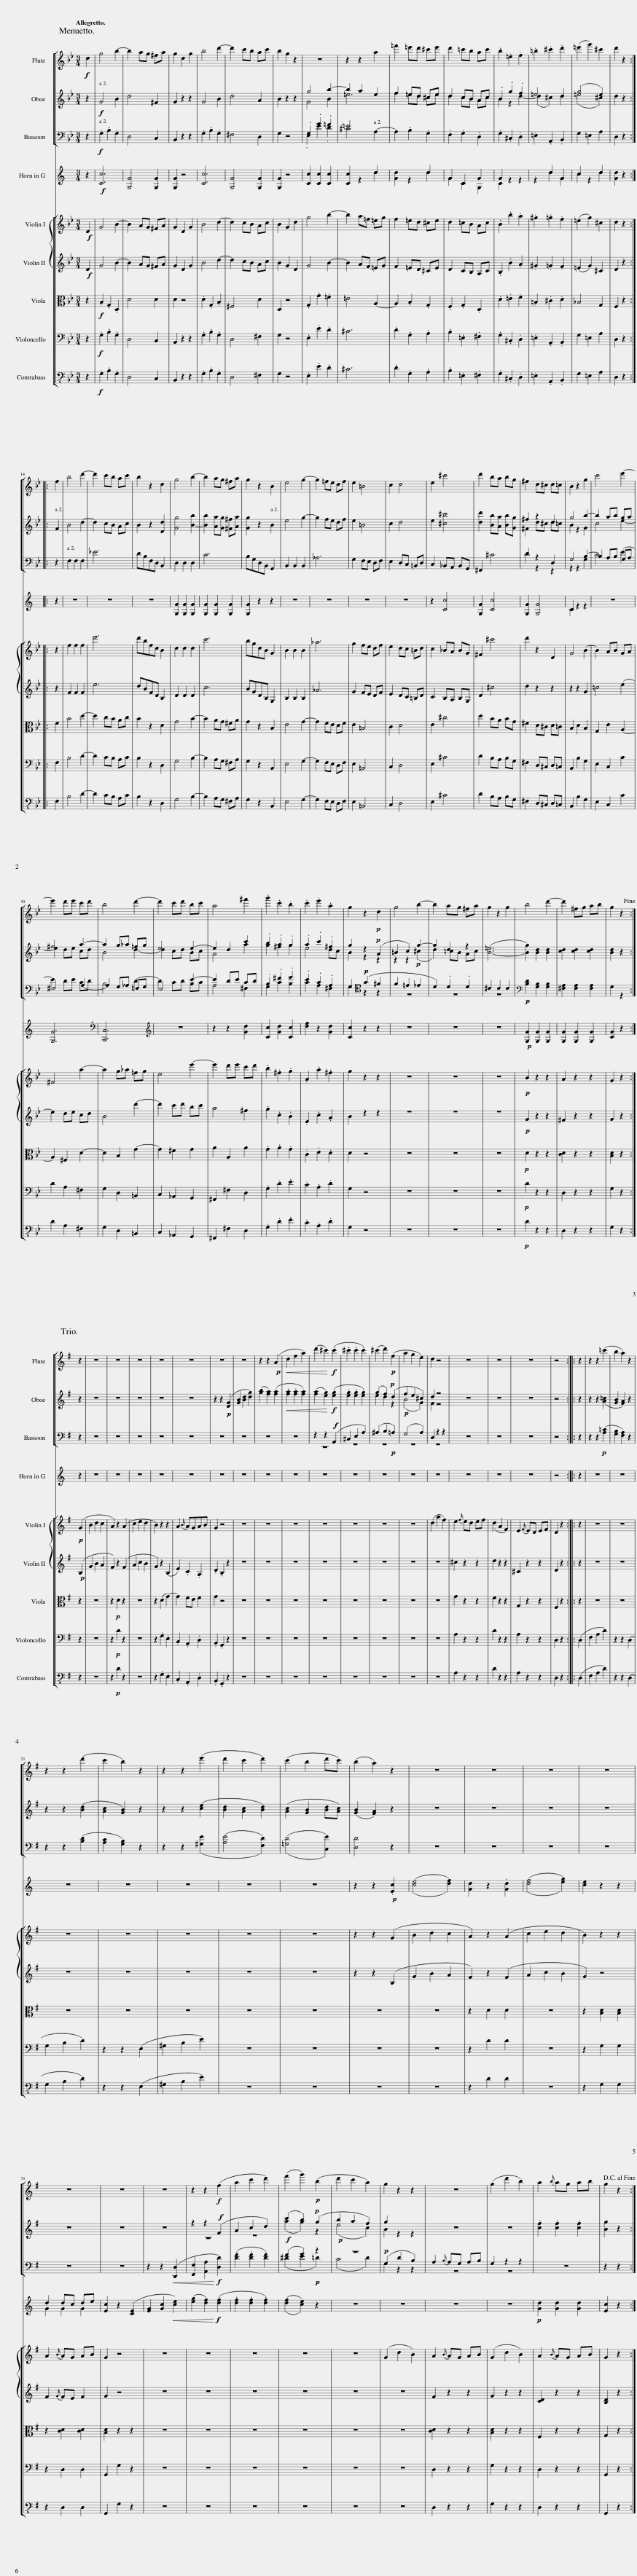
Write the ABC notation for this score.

X:1
%%score [ 1 ( 2 3 ) ( 4 5 ) ] ( 6 7 ) [ { 8 9 } 10 11 12 ]
L:1/8
Q:1/4=160
M:3/4
I:linebreak $
K:Bb
V:1 treble
V:2 treble
V:3 treble
V:4 bass
V:5 bass
V:6 treble transpose=-5
V:7 treble transpose="-5 "
V:8 treble
V:9 treble
V:10 alto
V:11 bass
V:12 bass-8
V:1
!f! d2 | g4 b2- | b2 ag ^fa | g2 d2 g2 | b4 d'2- | %5
 d'2 c'b ac' | b2 g2 z2 | z6 | z2 z2 a2 | =f'2 =e'd' ^c'e' | %10
 d'2 =c'b ac' | .b2 .=e2 .f2 | .=b2 .^c'2 .d'2 | (=e'2 g'2) ^c'2 | d'2 z2 ::$ %15
 f2 | b4 d'2- | d'2 c'b ac' | b2 z2 d2 | g4 b2- | %20
 b2 ag ^fa | g2 z2 B2 | e4 g2- | g2 =fe df | e2 =B4 | %25
 c2 d4 | e2 ^c'4 | d'2 ba bg | ^f2 d^c d=c | B2 z2 g2 | %30
 c'4 e'2- |$ e'2 d'e' c'd' | b4 d'2- | d'2 c'd' bc' | a4 ^f'2 | %35
 .g'2 .c'2 .b2 | .c'2 .e'2 .a2 | g2 z2!p! d2 | g4 b2- | b2 ag ^fa | %40
 g2 z2 g2 | b4 d'2- | d'2 ^fg ab | g2 z2!fine! :|$[K:G] z2 | %45
 z6 | z6 | z6 | z6 | z6 | %50
 z6 | z6 | z2 z2!p! (A2 |!<(! d2 f2 a2) | (d'2 ^c'2)!<)!!f! (.c'2 | %55
 .^c'2 .c'2 .c'2) | (^c'2 d'2)!p! (f2 | a2 g2 e2) | d2 z4 | z6 | %60
 z6 | z6 | z4 :: z2 | z2 z2 (=c'2 | %65
 b2 a2) z2 |$ z2 z2 (d'2 | c'2 b2) z2 | z2 z2 (e'2 | d'2 c'2 d'2) | %70
 (c'2 b2 d'c') | (b2 a2) z2 | z6 | z6 | z6 | %75
 z6 |$ z6 | z6 | z6 | z2 z2!f! (f2 | %80
 a2 c'2 d'2) | (f'2 g'2)!p! (b2 | d'2 c'2 a2) | g2 z2 z2 | z6 | %85
 (g2 d'2 b2) | a2{b} ag ab | g2 z2!D.C.! :| %88
V:2
 z2 |!f! G4 B2 | d4 ^F2 | G2 z2 z2 | G4 B2 | %5
 d4 A2 | B2 z2 z2 | g4 b2- | b2 a2 =e2 | f2 =ed ^ce | %10
 d2 cB Ac | .B2 .g2 .f2 | =e4 d2 | (g4 =e2) | d2 z2 ::$ %15
 F2 | B4 d2- | d2 cB Ac | B2 z2 [Dd]2 | [Gg]4 [B-b]2 | %20
 [Bb]2 [Aa][Gg] [^F^f][Aa] | [Gg]2 z2 B2 | e4 g2- | g2 fe df | e2 =B4 | %25
 c2 d4 | e2 [^c^c']4 | [dd']2 [Bb][Aa] [Bb][Gg] | ^f2 z2 d2 | g4 b2- | %30
 b2 ab ga |$ ^f4 a2- | a2 g_a =fg | e4 e2- | e2 d2 c'2 | %35
 .b2 .a2 .g2 | .a2 .c'2 .^f2 | g2 z2!p! (A2 | =B2 c2)!p! g2- | g2 d2 z2 | %40
 ([B-=e]6 | [Bg]2) [Bd]2 [Bd]2 | [cd]2 [cd]2 [cd]2 | [Bd]2 z2 :|$[K:G] z2 | %45
 z6 | z6 | z6 | z6 | z6 | %50
 z2 z2!p! ([DG]2 | [GB]2 [Bd]2 [dg]2) | ([gb]2 [fa]2) (.[fa]2 |!<(! .[fa]2 .[fa]2 .[fa]2) | ([fa]2 [eg]2)!<)!!f! (.[eg]2 | %55
 .[eg]2 .[eg]2 .[eg]2) | (g2 f2)!p! (d2 |!p! f2 e2 ^c2) | d2 z4 | z6 | %60
 z6 | z6 | z4 :: z2 | z2 z2 ([A=c]2 | %65
 [GB]2 [FA]2) z2 |$ z2 z2 ([Bd]2 | [Ac]2 [GB]2) z2 | z2 z2 ([ce]2 | [Bd]2 [Ac]2 [Bd]2) | %70
 ([Ac]2 [GB]2 [Bd][Ac]) | ([GB]2 [FA]2) z2 | z6 | z6 | z6 | %75
 z6 |$ z6 | z6 | z6 | z2 z2!f! (F2 | %80
 A2 c2 d2) |!f! (c'2 b2)!p! (g2 |!p! b2 a2 f2) | g2 z2 z2 | z6 | %85
 z6 | .[cf]2 .[cf]2 .[cf]2 | [Bg]2 z2 :| %88
V:3
 x2 | x6 | x6 | x6 | x6 | %5
 x6 | x6 | G4 B2 | =e6 | f2 =ed ^ce | %10
 d2 cB Ac | B2 z2 d2- | (d2 ^c2) d2 | (=e4 ^c2) | x4 ::$ %15
 x2 | x6 | x6 | x6 | x6 | %20
 x6 | x6 | x6 | x6 | x6 | %25
 x6 | x6 | x6 | ^F2 d^c d=c | B2 z2 G2 | %30
 c4 e2- |$ e2 de cd | B4 d2- | d2 cd Bc | A4 a2 | %35
 g2 ^f2 g2 | e4 dc | B2 z2 z2 | z2 z2 (^c2 | d2) =cB Ac | %40
 x6 | x6 | x6 | x4 :|$[K:G] x2 | %45
 x6 | x6 | x6 | x6 | x6 | %50
 x6 | x6 | x6 | x6 | x6 | %55
 x6 | e2 d2 z2 | (B4 G2) | F2 z4 | x6 | %60
 x6 | x6 | x4 :: x2 | x6 | %65
 x6 |$ x6 | x6 | x6 | x6 | %70
 x6 | x6 | x6 | x6 | x6 | %75
 x6 |$ x6 | x6 | x6 | z6 | %80
 z6 | (a2 g2) z2 | (e4 c2) | B2 x4 | x6 | %85
 x6 | x6 | x4 :| %88
V:4
 z2 |!f! .G,2 .B,2 .G,2 | D,4 C,2 | B,,2 z2 z2 | .G,2 .B,2 .G,2 | %5
 ^F,4 D,2 | G,2 z4 | .G,2 .G2 .=F2 | =E4 A,2- | A,2 .B,2 .G,2 | %10
 .F,2 .G,2 .D,2 | .G,2 .^C,2 .D,2 | .=E,2 .A,,2 .B,,2 | G,2 =E,2 A,2 | D,2 z2 ::$ %15
 z2 | F,2 F,2 F,2 | _E6 | DB,F,D, B,,2 | D,2 D,2 D,2 | %20
 C6 | B,G,D,B,, G,,2 | B,,2 B,,2 B,,2 | _A,6 | G,2 F,E, D,F, | %25
 E,2 D,C, =B,,D, | C,2 _B,,A,, B,,G,, | ^F,,2 ^C4 | D2 z2 D,2 | G,4 B,2- | %30
 B,2 A,B, G,A, |$ ^F,4 A,2- | A,2 G,_A, =F,G, | E,4 E2- | E2 DE CD | %35
 .B,2 .^F2 .G2 | .E2 .C2 .A,2 | G,2[K:tenor]!p! (G2 ^F2 | F2 =E2 _E2 | D2) .D2 .D2 | %40
 ^C2 C2 C2 |[K:bass]!p! [B,D]2 [G,B,]2 [G,B,]2 | [^F,A,]2 [F,A,]2 [F,A,]2 | G,2 z2 :|$[K:G] z2 | %45
 z6 | z6 | z6 | z6 | z6 | %50
 z6 | z6 | z6 | z6 | z2 z2!f! (A,,2 | %55
 ^C,2 E,2 A,2) | (^A,2 B,2!p! =A,2) | (G,4 A,2) | D,2 z2 z2 | z6 | %60
 z6 | z6 | z4 :: z2 | z2 z2!p! ([A,=C]2 | %65
 [G,B,]2 [F,A,]2) z2 |$ z2 z2 ([B,D]2 | [A,C]2 [G,B,]2) z2 | z2 z2 ([^G,E]2 | ([A,E]4 [F,D]2)) | %70
 (([=G,D]4 [C,E]2)) | [D,D]4 z2 | z6 | z6 | z6 | %75
 z6 |$ z6 | z6 | z2 z2!<(! ([D,,D,]2 | [F,,F,]2 [A,,A,]2!<)!!f! [D,D]2) | %80
 (.[DF]2 .[DF]2 .[DF]2) | (F2 G2)!p! z2 | z6 |!p! (G,2 D2 B,2) | A,2{B,} A,G, A,B, | %85
 G,2 z2 z2 | z6 | z2 z2 :| %88
V:5
 x2 | x6 | x6 | x6 | x6 | %5
 x6 | x6 | .E,2 .E2 .D2 | ^C4 x2 | x6 | %10
 x6 | x6 | x6 | x6 | x4 ::$ %15
 x2 | x6 | x6 | x6 | x6 | %20
 x6 | x6 | x6 | x6 | x6 | %25
 x6 | x6 | x6 | D2 z2 z2 | z2 z2 G,2 | %30
 C4 E2- |$ E2 DE CD | B,4 D2- | D2 CD B,C | A,4 ^F,2 | %35
 G,2 C2 B,2 | C2 A,2 ^F,2 | G,2[K:tenor] z2 z2 | z6 | z6 | %40
 z6 |[K:bass] x6 | x6 | x4 :|$[K:G] x2 | %45
 x6 | x6 | x6 | x6 | x6 | %50
 x6 | x6 | x6 | x6 | z6 | %55
 z6 | z6 | z6 | z6 | x6 | %60
 x6 | x6 | x4 :: x2 | x6 | %65
 x6 |$ x6 | x6 | x6 | x6 | %70
 x6 | x6 | x6 | x6 | x6 | %75
 x6 |$ x6 | x6 | x6 | x6 | %80
 x6 | (^D2 E2 =D2) | (C4 D2) | G,2 z2 z2 | z6 | %85
 z6 | x6 | x4 :| %88
V:6
[K:C] z2 |!f! [Cc]6 | [G,G]4 [G,G]2 | [G,G]2 z4 | [Cc]6 | %5
 [G,G]4 [G,G]2 | [G,G]2 z4 | [Cc]2 [Cc]2 [Cc]2 | [Cc]2 z2 d2 | [Gd]2 z2 d2 | %10
 G2 C2 G2 | G2 z2 z2 | z2 d2 G2 | c2 z2 d2 | [Gd]2 z2 ::$ %15
 z2 | z6 | z6 | z6 | [G,G]2 [G,G]2 [G,G]2 | %20
 [G,G]2 [G,G]2 [G,G]2 | [G,G]2 z2 z2 | z6 | z6 | z6 | %25
 z6 | z2 [Cc]4 | [G,G]2 [Cc]4 | [G,G]2 [G,G]4 | C2 z2 z2 | %30
 z6 |$ [G,G]6 |[K:bass+8] [C,,C,]6 |[K:treble] z6 | z2 z2 [Gd]2 | %35
 [Cc]2 [Gd]2 [Cc]2 | [df]2 z2 [Gd]2 | [Cc]2 z2 z2 | z6 | z6 | %40
 z6 |!p! [G,G]2 [G,G]2 [G,G]2 | [G,G]2 [G,G]2 [G,G]2 | [CG]2 z2 :|$[K:C] z2 | %45
 z6 | z6 | z6 | z6 | z6 | %50
 z6 | z6 | z6 | z6 | z6 | %55
 z6 | z6 | z6 | z6 | z6 | %60
 z6 | z6 | z4 :: z2 | z6 | %65
 z6 |$ z6 | z6 | z6 | z6 | %70
 z6 | z2 z2!p! .[Ec]2 | (([ce]4 [df]2)) | [Gd]2 z2 .[Gd]2 | (([df]4 [eg]2)) | %75
 [ce]2 z2 z2 |$ d2 dc de | [Ec]2 z2 ([CE]2 | [EG]2 [Gc]2!<(! [ce]2) | ([eg]2 [df]2)!<)!!f! (.[df]2 | %80
 .[df]2 .[df]2 .[df]2) | (([df]2 [ce]2)) z2 | z6 | z6 | z6 | %85
 z6 |!p! [Gd]2 [Gd]2 [Gd]2 | [Ec]2 z2 :| %88
V:7
[K:C] x2 | x6 | x6 | x6 | x6 | %5
 x6 | x6 | x6 | x4 d2 | x4 d2 | %10
 G2 C2 G,2 | C2 x4 | x2 d2 G2 | c2 x2 d2 | x4 ::$ %15
 x2 | x6 | x6 | x6 | x6 | %20
 x6 | x6 | x6 | x6 | x6 | %25
 x6 | x6 | x6 | x6 | C2 x4 | %30
 x6 |$ x6 |[K:bass+8] x6 |[K:treble] x6 | x6 | %35
 x6 | x6 | x6 | x6 | x6 | %40
 x6 | x6 | x6 | x4 :|$[K:C] x2 | %45
 x6 | x6 | x6 | x6 | x6 | %50
 x6 | x6 | x6 | x6 | x6 | %55
 x6 | x6 | x6 | x6 | x6 | %60
 x6 | x6 | x4 :: x2 | x6 | %65
 x6 |$ x6 | x6 | x6 | x6 | %70
 x6 | x6 | x6 | x6 | x6 | %75
 x6 |$ G2 G2 G2 | x6 | x6 | x6 | %80
 x6 | x6 | x6 | x6 | x6 | %85
 x6 | x6 | x4 :| %88
V:8
!f! D2 | G4 B2- | B2 AG ^FA | G2 D2 G2 | B4 d2- | %5
 d2 cB Ac | B2 G2 d2 | g4 b2- | b2 a=f =eg | f2 =ed ^ce | %10
 d2 =cB Ac | .B2 .b2 .a2 | .^g2 .=g2 .f2 | (=e2 g2) ^c2 | d2 z2 ::$ %15
 z2 | f2 f2 f2 | e'6 | d'bfd B2 | d2 d2 d2 | %20
 c'6 | bgdB G2 | B2 B2 B2 | _a6 | g2 fe df | %25
 e2 dc =Bd | c2 _BA BG | ^F2 ^c'4 | d'2 z2 D2 | G4 B2- | %30
 B2 AB GA |$ ^F4 a2- | a2 g_a =fg | e4 e'2- | e'2 d'e' c'd' | %35
 .b2 .^f2 .g2 | .A2 .a2 .^f2 | g2 z2 z2 | z6 | z6 | %40
 z6 |!p! B2 z2 z2 | A2 z2 z2 | G2 z2 :|$[K:G]!p! (G2 | %45
 B2 d2 c2 | A2) z2 (A2 | c2 e2 d2 | B2) z2 z2 | A2{B} AGAB | %50
 G2 z4 | z6 | z6 | z6 | z6 | %55
 z6 | z6 | z6 | (d2 a2 f2) | e2{f} ed ef | %60
 (d2 A2 F2) | E2{F} ED EF | D2 z2 :: z2 | z6 | %65
 z6 |$ z6 | z6 | z6 | z6 | %70
 z6 | z2 z2 (G2 | B2 d2 c2 | A2) z2 (A2 | c2 e2 d2 | %75
 B2) z2 z2 |$ A2{B} AG AB | G2 z4 | z6 | z6 | %80
 z6 | z6 | z6 | (G2 d2 B2) | A2{B} AG AB | %85
 (G2 d2 B2) | A2{B} AG AB | G2 z2 :| %88
V:9
!f! D2 | G4 B2- | B2 AG ^FA | G2 D2 G2 | B4 d2- | %5
 d2 cB Ac | B2 G2 D2 | G4 B2- | B2 AF =EG | F2 =ED ^CE | %10
 D2 CB, A,C | .B,2 .B2 .A2 | .^G2 .=G2 .F2 | (=E2 G2) ^C2 | D2 z2 ::$ %15
 z2 | F2 F2 F2 | e6 | dBFD B,2 | D2 D2 D2 | %20
 c6 | BGDB, G,2 | B,2 B,2 B,2 | _A6 | G2 FE DF | %25
 E2 DC =B,D | C2 B,A, B,G, | D2 ^c4 | d2 z2 z2 | z2 z2 G2 | %30
 =c4 e2- |$ e2 de cd | B4 d'2- | d'2 c'd' bc' | a4 ^f2 | %35
 .g2 .c2 .B2 | .E2 .c2 .A2 | B2 z2 z2 | z6 | z6 | %40
 z6 |!p! G2 z2 z2 | ^F2 z2 z2 | G2 z2 :|$[K:G]!p! (B,2 | %45
 G2 B2 A2 | F2) z2 (F2 | A2 c2 B2 | G2) z2 (B,2 | E2) .C2 .A,2 | %50
 .D2 .B,2 z2 | z6 | z6 | z6 | z6 | %55
 z6 | z6 | z6 | z6 | ^c2 z2 z2 | %60
 d2 z2 z2 | ^C2 z2 z2 | D2 z2 :: z2 | z6 | %65
 z6 |$ z6 | z6 | z6 | z6 | %70
 z6 | z2 z2 (B,2 | G2 B2 A2 | F2) z2 (F2 | A2 c2 B2 | %75
 G2) z4 |$ F2{G} FE F2 | G2 z4 | z6 | z6 | %80
 z6 | z6 | z6 | z6 | F2 z2 z2 | %85
 G2 z2 z2 | [CD]2 z2 z2 | [B,D]2 z2 :| %88
V:10
 z2 |!f! .B,2 .G,2 .D,2 | D4 D2 | D2 z4 | .D2 .G,2 .B,2 | %5
 ^F,4 D2 | D,2 z4 | .G,2 .G2 .=F2 | =E4 A,2- | A,2 .B,2 .G,2 | %10
 .F,2 .G,2 .D,2 | .D2 .=E2 .F2 | .=B,2 .^C2 .D2 | _B,4 G,2 | F,2 z2 ::$ %15
 F2 | B4 d2- | d2 cB Ac | B2 z2 D2 | G4 B2- | %20
 B2 AG ^FA | G2 z2 B,2 | E4 G2- | G2 FE DF | E2 =B,4 | %25
 C2 D4 | E2 ^c4 | d2 BA BG | ^F2 D^C D=C | B,2 D2 B,2 | %30
 G,2 E2 A,2- |$ A,2 ^F,2 D2- | D2 B,2 G2- | G2 ^F2 G2 | A2 A,2 A2 | %35
 .G2 .A2 .G2 | .C2 .E2 .D2 | D2 z4 | z6 | z6 | %40
 z6 |!p! D2 z2 z2 | [CD]2 z2 z2 | [B,D]2 z2 :|$[K:G] z2 | %45
 z6 | z2!p! D2 z2 | z6 | z2 (D2 G2-) | G2 FE F2 | %50
 G2 z4 | z6 | z6 | z6 | z6 | %55
 z6 | z6 | z6 | z6 | G2 z2 z2 | %60
 F2 z2 z2 | G,2 z2 z2 | F,2 z2 :: z2 | z6 | %65
 z6 |$ z6 | z6 | z6 | z6 | %70
 z6 | z6 | z6 | z2 D2 D2 | z6 | %75
 z2 [B,D]2 [B,D]2 |$ z2 [CD]2 [CD]2 | [B,D]2 z2 z2 | z6 | z6 | %80
 z6 | z6 | z6 | z6 | [CD]2 z2 z2 | %85
 [B,D]2 z2 z2 | F,2 z2 z2 | G,2 z2 :| %88
V:11
 z2 |!f! .G,2 .B,2 .G,2 | D,4 C,2 | B,,2 z2 z2 | .G,2 .B,2 .G,2 | %5
 D,4 ^F,2 | G,2 z4 | .E,2 .E2 .D2 | ^C6 | .D2 .G,2 .A,2 | %10
 .B,2 .=E,2 .^F,2 | .G,2 .^C,2 .D,2 | .=E,2 .A,,2 .B,,2 | G,2 =E,2 A,2 | D,2 z2 ::$ %15
 F,2 | B,4 D2- | D2 CB, A,C | B,2 z2 D,2 | G,4 B,2- | %20
 B,2 A,G, ^F,A, | G,2 z2 B,,2 | E,4 G,2- | G,2 F,E, D,F, | E,2 =B,,4 | %25
 C,2 D,4 | E,2 ^C4 | D2 B,A, B,G, | ^F,2 D,^C, D,=C, | B,,2 B,2 G,2 | %30
 E,2 C,2 C2 |$ D2 A,2 ^F,2 | G,2 D,2 =B,,2 | C,2 _A,,2 G,,2 | ^F,,2 ^F,2 D,2 | %35
 .G,2 .D2 .E2 | .C2 .A,2 .D2 | G,2 z4 | z6 | z6 | %40
 z6 |!p! D2 z2 z2 | D,2 z2 z2 | G,2 z2 :|$[K:G] z2 | %45
 z6 | z2!p! D2 z2 | z6 | z2 .G,2 .E,2 | .C,2 .A,,2 .D,2 | %50
 .B,,2 .G,,2 z2 | z6 | z6 | z6 | z6 | %55
 z6 | z6 | z6 | z6 | A,2 z2 z2 | %60
 D2 z2 z2 | A,2 z2 z2 | D,2 z2 :: (D,2 | F,2 A,2 D2) | %65
 z2 z2 (D,2 |$ G,2 B,2 D2) | z2 z2 (E,2 | ^G,2 B,2 E2) | z6 | %70
 z6 | z6 | z6 | z2 D2 D2 | z6 | %75
 z2 G,2 G,2 |$ z2 D,2 D,2 | G,,2 G,2 z2 | z6 | z6 | %80
 z6 | z6 | z6 | z6 | D,2 z2 z2 | %85
 G,2 z2 z2 | D,2 z2 z2 | G,,2 z2 :| %88
V:12
 z2 |!f! .G,2 .B,2 .G,2 | D,4 C,2 | B,,2 z2 z2 | .G,2 .B,2 .G,2 | %5
 D,4 ^F,2 | G,2 z4 | .E,2 .E2 .D2 | ^C6 | .D2 .G,2 .A,2 | %10
 .B,2 .=E,2 .^F,2 | .G,2 .^C,2 .D,2 | .=E,2 .A,,2 .B,,2 | G,2 =E,2 A,2 | D,2 z2 ::$ %15
 F,2 | B,4 D2- | D2 CB, A,C | B,2 z2 D,2 | G,4 B,2- | %20
 B,2 A,G, ^F,A, | G,2 z2 B,,2 | E,4 G,2- | G,2 F,E, D,F, | E,2 =B,,4 | %25
 C,2 D,4 | E,2 ^C4 | D2 B,A, B,G, | ^F,2 D,^C, D,=C, | B,,2 B,2 G,2 | %30
 E,2 C,2 C2 |$ D2 A,2 ^F,2 | G,2 D,2 =B,,2 | C,2 _A,,2 G,,2 | ^F,,2 ^F,2 D,2 | %35
 .G,2 .D2 .E2 | .C2 .A,2 .D2 | G,2 z4 | z6 | z6 | %40
 z6 |!p! D2 z2 z2 | D,2 z2 z2 | G,2 z2 :|$[K:G] z2 | %45
 z6 | z2!p! D2 z2 | z6 | z2 .G,2 .E,2 | .C,2 .A,,2 .D,2 | %50
 .B,,2 .G,,2 z2 | z6 | z6 | z6 | z6 | %55
 z6 | z6 | z6 | z6 | A,2 z2 z2 | %60
 D2 z2 z2 | A,2 z2 z2 | D,2 z2 :: (D,2 | F,2 A,2 D2) | %65
 z2 z2 (D,2 |$ G,2 B,2 D2) | z2 z2 (E,2 | ^G,2 B,2 E2) | z6 | %70
 z6 | z6 | z6 | z2 D2 D2 | z6 | %75
 z2 G,2 G,2 |$ z2 D,2 D,2 | G,,2 G,2 z2 | z6 | z6 | %80
 z6 | z6 | z6 | z6 | D,2 z2 z2 | %85
 G,2 z2 z2 | D,2 z2 z2 | G,,2 z2 :| %88
